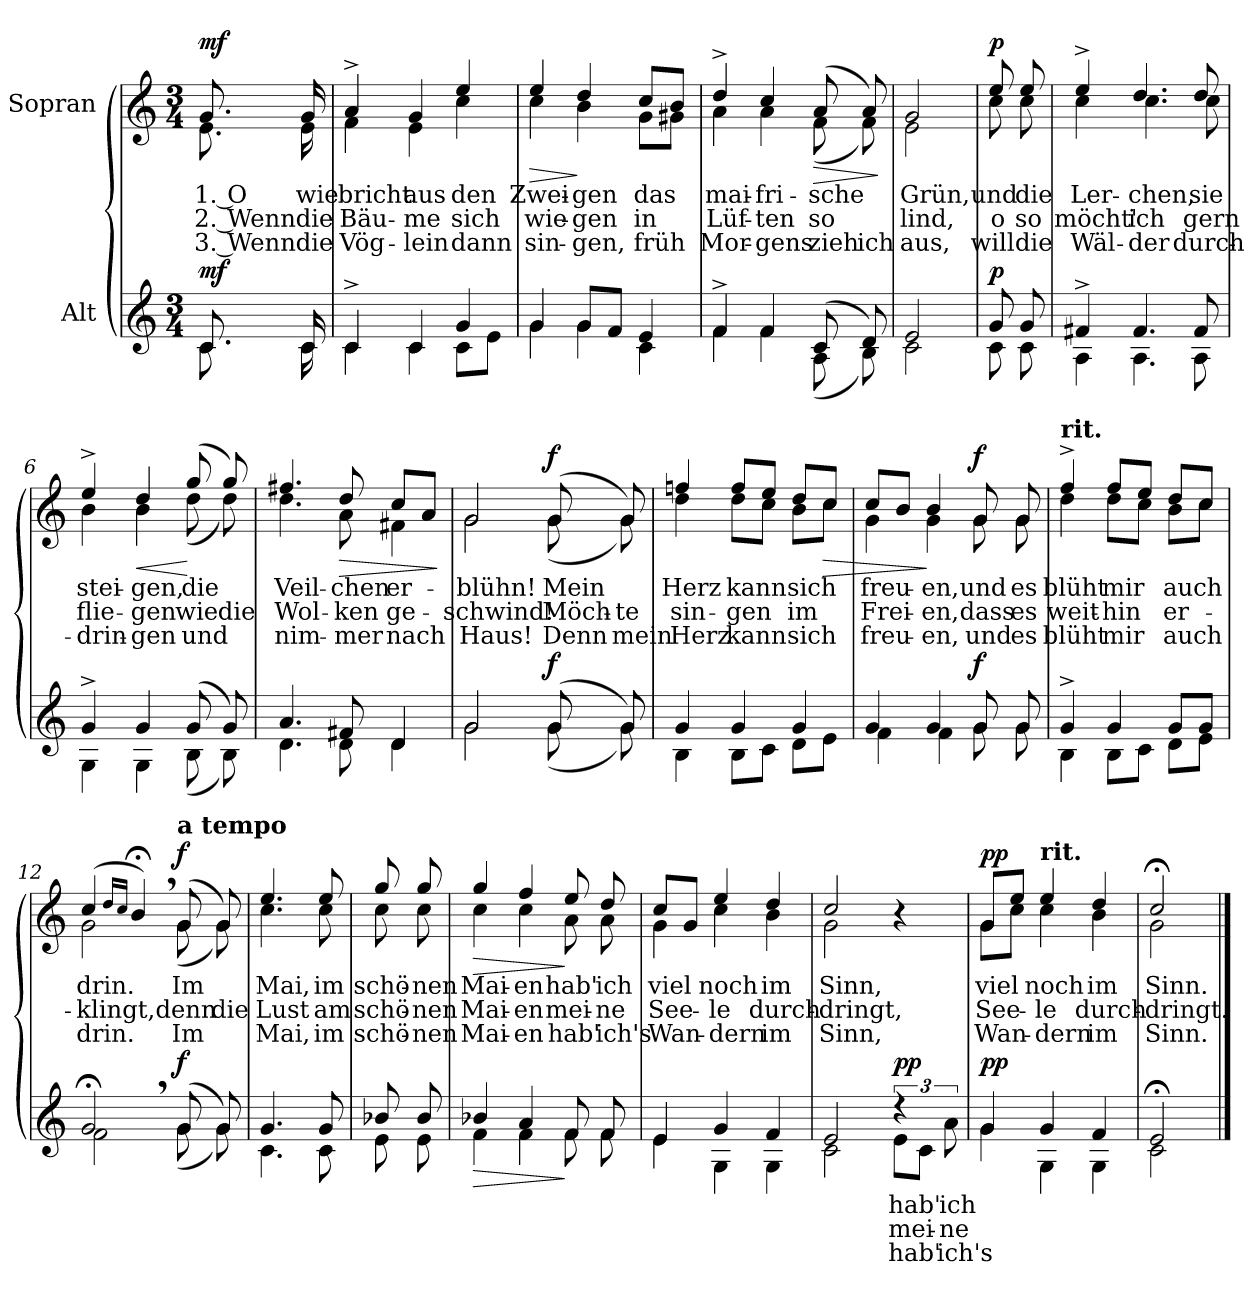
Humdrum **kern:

**kern	**text	**text	**text	**dynam	**kern	**text	**text	**text	**dynam
*part2	*part2	*part2	*part2	*part2	*part1	*part1	*part1	*part1	*part1
*staff2	*staff2	*staff2	*staff2	*staff2	*staff1	*staff1	*staff1	*staff1	*staff1
*I"Alt	*	*	*	*	*I"Sopran	*	*	*	*
*clefG2	*	*	*	*	*clefG2	*	*	*	*
*k[]	*	*	*	*	*k[]	*	*	*	*
*M3/4	*	*	*	*	*M3/4	*	*	*	*
=	=	=	=	=	=	=	=	=	=
*^	*	*	*	*	*	*	*	*	*
!	!	!	!	!	!	!LO:TX:a:B:t=Frisch und heiter	!	!	!	!
!	!	!	!	!	!LO:DY:a	!	!LO:LY:b	!LO:LY:b	!LO:LY:b	!LO:DY:a
*	*	*	*	*	*	*^	*	*	*	*
8.c/	8.c\	.	.	.	mf	8.g/	8.e\	1. O	2. Wenn	3. Wenn	mf
!	!	!	!	!	!	!	!	!LO:LY:b	!LO:LY:b	!LO:LY:b	!
16c/	16c\	.	.	.	.	16g/	16e\	wie	die	die	.
=1	=1	=1	=1	=1	=1	=1	=1	=1	=1	=1	=1
!	!	!	!	!	!	!	!	!LO:LY:b	!LO:LY:b	!LO:LY:b	!
4c^/	4c\	.	.	.	.	4a^/	4f\	bricht	Bäu-	Vög-	.
!	!	!	!	!	!	!	!	!LO:LY:b	!LO:LY:b	!LO:LY:b	!
4c/	4c\	.	.	.	.	4g/	4e\	aus	-me	-lein	.
!	!	!	!	!	!	!	!	!LO:LY:b	!LO:LY:b	!LO:LY:b	!
4g/	8c\L	.	.	.	.	4ee/	4cc\	den	sich	dann	.
.	8e\J	.	.	.	.	.	.	.	.	.	.
=2	=2	=2	=2	=2	=2	=2	=2	=2	=2	=2	=2
!	!	!	!	!	!	!	!	!LO:LY:b	!LO:LY:b	!LO:LY:b	!LO:HP:b
4g/	4g\	.	.	.	.	4ee/	4cc\	Zwei-	wie-	sin-	>
!	!	!	!	!	!	!	!	!LO:LY:b	!LO:LY:b	!LO:LY:b	!
8g/L	4g\	.	.	.	.	4dd/	4b\	-gen	-gen	-gen,	]
8f/J	.	.	.	.	.	.	.	.	.	.	.
!	!	!	!	!	!	!	!	!LO:LY:b	!LO:LY:b	!LO:LY:b	!
4e/	4c\	.	.	.	.	8cc/L	8g\L	das	in	früh	.
.	.	.	.	.	.	8b/J	8g#X\J	.	.	.	.
=3	=3	=3	=3	=3	=3	=3	=3	=3	=3	=3	=3
!	!	!	!	!	!	!	!	!LO:LY:b	!LO:LY:b	!LO:LY:b	!
4f^/	4f\	.	.	.	.	4dd^/	4a\	mai-	Lüf-	Mor-	.
!	!	!	!	!	!	!	!	!LO:LY:b	!LO:LY:b	!LO:LY:b	!
4f/	4f\	.	.	.	.	4cc/	4a\	-fri-	-ten	-gens	.
!	!	!	!	!	!	!	!	!LO:LY:b	!LO:LY:b	!LO:LY:b	!LO:HP:b
(8c/	(8A\	.	.	.	.	(8a/	(8f\	-sche	so	zieh	>
!	!	!	!	!	!	!	!	!	!	!LO:LY:b	!
8d/)	8B\)	.	.	.	.	8a/)	8f\)	.	.	ich	.
*v	*v	*	*	*	*	*	*	*	*	*	*
*	*	*	*	*	*v	*v	*	*	*	*
.	.	.	.	.	.	.	.	.	]
=4	=4	=4	=4	=4	=4	=4	=4	=4	=4
*^	*	*	*	*	*	*	*	*	*
!	!	!	!	!	!	!	!LO:LY:b	!LO:LY:b	!LO:LY:b	!
*	*	*	*	*	*	*^	*	*	*	*
2e/	2c\	.	.	.	.	2g/	2e\	Grün,	lind,	aus,	.
!!LO:LB:g=z	!!
=4X1	=4X1	=4X1	=4X1	=4X1	=4X1	=4X1	=4X1	=4X1	=4X1	=4X1	=4X1
!	!	!	!	!	!LO:DY:a	!	!	!LO:LY:b	!LO:LY:b	!LO:LY:b	!LO:DY:a
8g/	8c\	.	.	.	p	8ee/	8cc\	und	o	will	p
!	!	!	!	!	!	!	!	!LO:LY:b	!LO:LY:b	!LO:LY:b	!
8g/	8c\	.	.	.	.	8ee/	8cc\	die	so	die	.
=5	=5	=5	=5	=5	=5	=5	=5	=5	=5	=5	=5
!	!	!	!	!	!	!	!	!LO:LY:b	!LO:LY:b	!LO:LY:b	!
4f#X^/	4A\	.	.	.	.	4ee^/	4cc\	Ler-	möcht'	Wäl-	.
!	!	!	!	!	!	!	!	!LO:LY:b	!LO:LY:b	!LO:LY:b	!
4.f#/	4.A\	.	.	.	.	4.dd/	4.cc\	-chen,	ich	-der	.
!	!	!	!	!	!	!	!	!LO:LY:b	!LO:LY:b	!LO:LY:b	!
8f#/	8A\	.	.	.	.	8dd/	8cc\	sie	gern	durch-	.
=6	=6	=6	=6	=6	=6	=6	=6	=6	=6	=6	=6
!	!	!	!	!	!	!	!	!LO:LY:b	!LO:LY:b	!LO:LY:b	!
4g^/	4G\	.	.	.	.	4ee^/	4b\	stei-	flie-	-drin-	.
!	!	!	!	!	!	!	!	!LO:LY:b	!LO:LY:b	!LO:LY:b	!LO:HP:b
4g/	4G\	.	.	.	.	4dd/	4b\	-gen,	-gen	-gen	<
!	!	!	!	!	!	!	!	!LO:LY:b	!LO:LY:b	!LO:LY:b	!
(8g/	(8B\	.	.	.	.	(8gg/	(8dd\	die	wie	und	[
!	!	!	!	!	!	!	!	!	!LO:LY:b	!	!
8g/)	8B\)	.	.	.	.	8gg/)	8dd\)	.	die	.	.
=7	=7	=7	=7	=7	=7	=7	=7	=7	=7	=7	=7
!	!	!	!	!	!	!	!	!LO:LY:b	!LO:LY:b	!LO:LY:b	!
4.a/	4.d\	.	.	.	.	4.ff#X/	4.dd\	Veil-	Wol-	nim-	.
!	!	!	!	!	!	!	!	!LO:LY:b	!LO:LY:b	!LO:LY:b	!LO:HP:b
8f#X/	8d\	.	.	.	.	8dd/	8a\	-chen	-ken	-mer	>
!	!	!	!	!	!	!	!	!LO:LY:b	!LO:LY:b	!LO:LY:b	!
4d/	4d\	.	.	.	.	8cc/L	4f#X\	er-	ge-	nach	.
.	.	.	.	.	.	8a/J	.	.	.	.	.
*v	*v	*	*	*	*	*	*	*	*	*	*
*	*	*	*	*	*v	*v	*	*	*	*
.	.	.	.	.	.	.	.	.	]
=8	=8	=8	=8	=8	=8	=8	=8	=8	=8
*^	*	*	*	*	*	*	*	*	*
!	!	!	!	!	!	!	!LO:LY:b	!LO:LY:b	!LO:LY:b	!
*	*	*	*	*	*	*^	*	*	*	*
2g/	2g\	.	.	.	.	2g/	2g\	-blühn!	-schwind!	Haus!	.
!	!	!	!	!	!LO:DY:a	!	!	!LO:LY:b	!LO:LY:b	!LO:LY:b	!LO:DY:a
(8g/	(8g\	.	.	.	f	(8g/	(8g\	Mein	Möch-	Denn	f
!	!	!	!	!	!	!	!	!	!LO:LY:b	!LO:LY:b	!
8g/)	8g\)	.	.	.	.	8g/)	8g\)	.	-te	mein	.
!!LO:LB:g=z	!!
=9	=9	=9	=9	=9	=9	=9	=9	=9	=9	=9	=9
!	!	!	!	!	!	!	!	!LO:LY:b	!LO:LY:b	!LO:LY:b	!
4g/	4B\	.	.	.	.	4ffn/	4dd\	Herz	sin-	Herz	.
!	!	!	!	!	!	!	!	!LO:LY:b	!LO:LY:b	!LO:LY:b	!
4g/	8B\L	.	.	.	.	8ff/L	8dd\L	kann	-gen	kann	.
.	8c\J	.	.	.	.	8ee/J	8cc\J	.	.	.	.
!	!	!	!	!	!	!	!	!LO:LY:b	!LO:LY:b	!LO:LY:b	!
4g/	8d\L	.	.	.	.	8dd/L	8b\L	sich	im	sich	.
!	!	!	!	!	!	!	!	!	!	!	!LO:HP:b
.	8e\J	.	.	.	.	8cc/J	8cc\J	.	.	.	>
=10	=10	=10	=10	=10	=10	=10	=10	=10	=10	=10	=10
!	!	!	!	!	!	!	!	!LO:LY:b	!LO:LY:b	!LO:LY:b	!
4g/	4f\	.	.	.	.	8cc/L	4g\	freu-	Frei-	freu-	.
.	.	.	.	.	.	8b/J	.	.	.	.	.
!	!	!	!	!	!	!	!	!LO:LY:b	!LO:LY:b	!LO:LY:b	!
4g/	4f\	.	.	.	.	4b/	4g\	-en,	-en,	-en,	]
!	!	!	!	!	!LO:DY:a	!	!	!LO:LY:b	!LO:LY:b	!LO:LY:b	!LO:DY:a
8g/	8g\	.	.	.	f	8g/	8g\	und	dass	und	f
!	!	!	!	!	!	!	!	!LO:LY:b	!LO:LY:b	!LO:LY:b	!
8g/	8g\	.	.	.	.	8g/	8g\	es	es	es	.
=11	=11	=11	=11	=11	=11	=11	=11	=11	=11	=11	=11
!	!	!	!	!	!	!LO:TX:a:B:t=rit.	!	!	!	!	!
!	!	!	!	!	!	!	!	!LO:LY:b	!LO:LY:b	!LO:LY:b	!
4g^/	4B\	.	.	.	.	4ff^/	4dd\	blüht	weit-	blüht	.
!	!	!	!	!	!	!	!	!LO:LY:b	!LO:LY:b	!LO:LY:b	!
4g/	8B\L	.	.	.	.	8ff/L	8dd\L	mir	-hin	mir	.
.	8c\J	.	.	.	.	8ee/J	8cc\J	.	.	.	.
!	!	!	!	!	!	!	!	!LO:LY:b	!LO:LY:b	!LO:LY:b	!
8g/L	8d\L	.	.	.	.	8dd/L	8b\L	auch	er-	auch	.
8g/J	8e\J	.	.	.	.	8cc/J	8cc\J	.	.	.	.
=12	=12	=12	=12	=12	=12	=12	=12	=12	=12	=12	=12
!	!	!	!	!	!	!	!	!LO:LY:b	!LO:LY:b	!LO:LY:b	!
2g;<,/	2f\	.	.	.	.	(4cc/	2g\	drin.	-klingt,	drin.	.
.	.	.	.	.	.	16qdd/LL	.	.	.	.	.
.	.	.	.	.	.	16qcc/JJ	.	.	.	.	.
.	.	.	.	.	.	4b;<,/)	.	.	.	.	.
!	!	!	!	!	!	!LO:TX:a:B:t=a tempo	!	!	!	!	!
!	!	!	!	!	!LO:DY:a	!	!	!LO:LY:b	!LO:LY:b	!LO:LY:b	!LO:DY:a
(8g/	(8g\	.	.	.	f	(8g/	(8g\	Im	denn	Im	f
!	!	!	!	!	!	!	!	!	!LO:LY:b	!	!
8g/)	8g\)	.	.	.	.	8g/)	8g\)	.	die	.	.
=13	=13	=13	=13	=13	=13	=13	=13	=13	=13	=13	=13
!	!	!	!	!	!	!	!	!LO:LY:b	!LO:LY:b	!LO:LY:b	!
4.g/	4.c\	.	.	.	.	4.ee/	4.cc\	Mai,	Lust	Mai,	.
!	!	!	!	!	!	!	!	!LO:LY:b	!LO:LY:b	!LO:LY:b	!
8g/	8c\	.	.	.	.	8ee/	8cc\	im	am	im	.
!!LO:LB:g=z	!!
=13X2	=13X2	=13X2	=13X2	=13X2	=13X2	=13X2	=13X2	=13X2	=13X2	=13X2	=13X2
!	!	!	!	!	!	!	!	!LO:LY:b	!LO:LY:b	!LO:LY:b	!
8b-X/	8e\	.	.	.	.	8gg/	8cc\	schö-	schö-	schö-	.
!	!	!	!	!	!	!	!	!LO:LY:b	!LO:LY:b	!LO:LY:b	!
8b-/	8e\	.	.	.	.	8gg/	8cc\	-nen	-nen	-nen	.
=14	=14	=14	=14	=14	=14	=14	=14	=14	=14	=14	=14
!	!	!	!	!	!LO:HP:b	!	!	!LO:LY:b	!LO:LY:b	!LO:LY:b	!LO:HP:b
4b-X/	4f\	.	.	.	>	4gg/	4cc\	Mai-	Mai-	Mai-	>
!	!	!	!	!	!	!	!	!LO:LY:b	!LO:LY:b	!LO:LY:b	!
4a/	4f\	.	.	.	.	4ff/	4cc\	-en	-en	-en	.
!	!	!	!	!	!	!	!	!LO:LY:b	!LO:LY:b	!LO:LY:b	!
8f/	8f\	.	.	.	]	8ee/	8a\	hab'	mei-	hab'	]
!	!	!	!	!	!	!	!	!LO:LY:b	!LO:LY:b	!LO:LY:b	!
8f/	8f\	.	.	.	.	8dd/	8a\	ich	-ne	ich's	.
=15	=15	=15	=15	=15	=15	=15	=15	=15	=15	=15	=15
!	!	!	!	!	!	!	!	!LO:LY:b	!LO:LY:b	!LO:LY:b	!
4e/	4e\	.	.	.	.	8cc/L	4g\	viel	See-	Wan-	.
.	.	.	.	.	.	8g/J	.	.	.	.	.
!	!	!	!	!	!	!	!	!LO:LY:b	!LO:LY:b	!LO:LY:b	!
4g/	4G\	.	.	.	.	4ee/	4cc\	noch	-le	-dern	.
!	!	!	!	!	!	!	!	!LO:LY:b	!LO:LY:b	!LO:LY:b	!
4f/	4G\	.	.	.	.	4dd/	4b\	im	durch-	im	.
=16	=16	=16	=16	=16	=16	=16	=16	=16	=16	=16	=16
!	!	!	!	!	!	!	!	!LO:LY:b	!LO:LY:b	!LO:LY:b	!
2e/	2c\	.	.	.	.	2cc/	2g\	Sinn,	-dringt,	Sinn,	.
!	!	!LO:LY:b	!LO:LY:b	!LO:LY:b	!LO:DY:b	!	!	!	!	!	!
4rdd	12e\L	hab'	mei-	hab'	pp	4r	4ryy	.	.	.	.
.	12c\J	.	.	.	.	.	.	.	.	.	.
!	!	!LO:LY:b	!LO:LY:b	!LO:LY:b	!	!	!	!	!	!	!
.	12a\	ich	-ne	ich's	.	.	.	.	.	.	.
=17	=17	=17	=17	=17	=17	=17	=17	=17	=17	=17	=17
!	!	!	!	!	!LO:DY:a	!	!	!LO:LY:b	!LO:LY:b	!LO:LY:b	!LO:DY:a
4g/	4g\	.	.	.	pp	8g/L	8g\L	viel	See-	Wan-	pp
.	.	.	.	.	.	8ee/J	8cc\J	.	.	.	.
!	!	!	!	!	!	!LO:TX:a:B:t=rit.	!	!	!	!	!
!	!	!	!	!	!	!	!	!LO:LY:b	!LO:LY:b	!LO:LY:b	!
4g/	4G\	.	.	.	.	4ee/	4cc\	noch	-le	-dern	.
!	!	!	!	!	!	!	!	!LO:LY:b	!LO:LY:b	!LO:LY:b	!
4f/	4G\	.	.	.	.	4dd/	4b\	im	durch-	im	.
=18	=18	=18	=18	=18	=18	=18	=18	=18	=18	=18	=18
!	!	!	!	!	!	!	!	!LO:LY:b	!LO:LY:b	!LO:LY:b	!
2e;</	2c\	.	.	.	.	2cc;</	2g\	Sinn.	-dringt.	Sinn.	.
*v	*v	*	*	*	*	*	*	*	*	*	*
*	*	*	*	*	*v	*v	*	*	*	*
==	==	==	==	==	==	==	==	==	==
*-	*-	*-	*-	*-	*-	*-	*-	*-	*-
